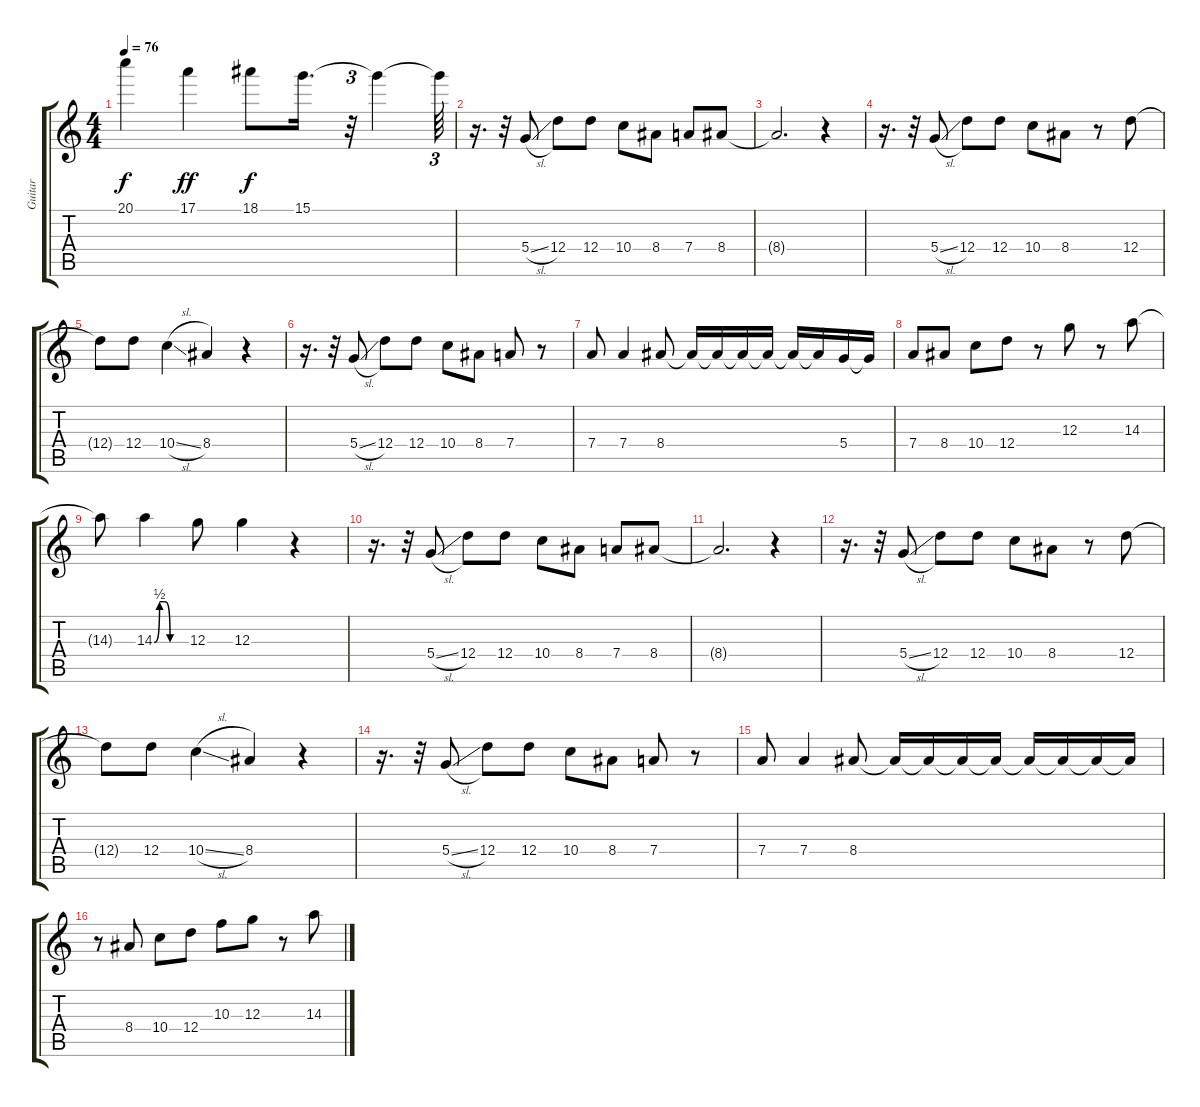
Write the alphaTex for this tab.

\track ("Guitar" "Guitar") {instrument overdrivenguitar}
\staff {score tabs}
\tuning (E4 B3 G3 D3 A2 E2) {hide}
\ts (4 4)
\tempo 76
\clef g2
\ks c
20.1{t}.4{dy f} 17.1.4{dy ff} 18.1.8{dy f} 15.1.16{d} r.32{tu (3 2)} 15.1{t}.4 15.1{t}.64{tu (3 2)} |
r.16{d} r.32 5.4{sl}.8 12.4.8 12.4.8 10.4.8 8.4.8 7.4.8 8.4.8 |
8.4{t}.2{d} r.4 |
r.16{d} r.32 5.4{sl}.8 12.4.8 12.4.8 10.4.8 8.4.8 r.8 12.4.8 |
12.4{t}.8 12.4.8 10.4{sl}.4 8.4.4 r.4 |
r.16{d} r.32 5.4{sl}.8 12.4.8 12.4.8 10.4.8 8.4.8 7.4.8 r.8 |
7.4.8 7.4.4 8.4.8 8.4{t}.16 8.4{t}.16 8.4{t}.16 8.4{t}.16 8.4{t}.16 8.4{t}.16 5.4.16 5.4{t}.16 |
7.4.8 8.4.8 10.4.8 12.4.8 r.8 12.3.8 r.8 14.3.8 |
14.3{t}.8 14.3{be (custom 0 0 10 2 20 2 30 0 60 0)}.4 12.3.8 12.3.4 r.4 |
r.16{d} r.32 5.4{sl}.8 12.4.8 12.4.8 10.4.8 8.4.8 7.4.8 8.4.8 |
8.4{t}.2{d} r.4 |
r.16{d} r.32 5.4{sl}.8 12.4.8 12.4.8 10.4.8 8.4.8 r.8 12.4.8 |
12.4{t}.8 12.4.8 10.4{sl}.4 8.4.4 r.4 |
r.16{d} r.32 5.4{sl}.8 12.4.8 12.4.8 10.4.8 8.4.8 7.4.8 r.8 |
7.4.8 7.4.4 8.4.8 8.4{t}.16 8.4{t}.16 8.4{t}.16 8.4{t}.16 8.4{t}.16 8.4{t}.16 8.4{t}.16 8.4{t}.16 |
r.8 8.4.8 10.4.8 12.4.8 10.3.8 12.3.8 r.8 14.3.8
